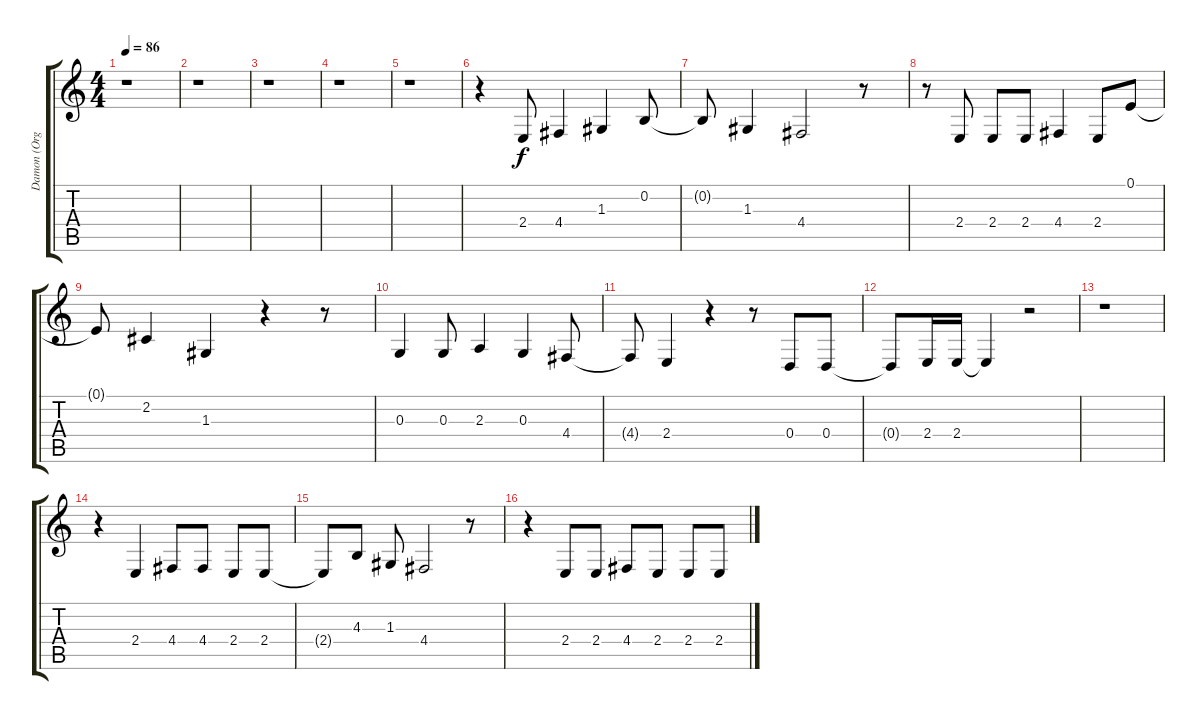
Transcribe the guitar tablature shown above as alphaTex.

\track ("Damon (Organ)" "Damon (Org") {instrument drawbarorgan}
\staff {score tabs}
\tuning (E4 B3 G3 D3 A2 E2) {hide}
\ts (4 4)
\tempo 86
\clef g2
\ks c
r.1{dy f instrument drawbarorgan} |
r.1 |
r.1 |
r.1 |
r.1 |
r.4 2.4.8 4.4.4 1.3.4 0.2.8 |
0.2{t}.8 1.3.4 4.4.2 r.8 |
r.8 2.4.8 2.4.8 2.4.8 4.4.4 2.4.8 0.1.8 |
0.1{t}.8 2.2.4 1.3.4 r.4 r.8 |
0.3.4 0.3.8 2.3.4 0.3.4 4.4.8 |
4.4{t}.8 2.4.4 r.4 r.8 0.4.8 0.4.8 |
0.4{t}.8 2.4.16 2.4.16 2.4{t}.4 r.2 |
r.1 |
r.4 2.4.4 4.4.8 4.4.8 2.4.8 2.4.8 |
2.4{t}.8 4.3.8 1.3.8 4.4.2 r.8 |
r.4 2.4.8 2.4.8 4.4.8 2.4.8 2.4.8 2.4.8
